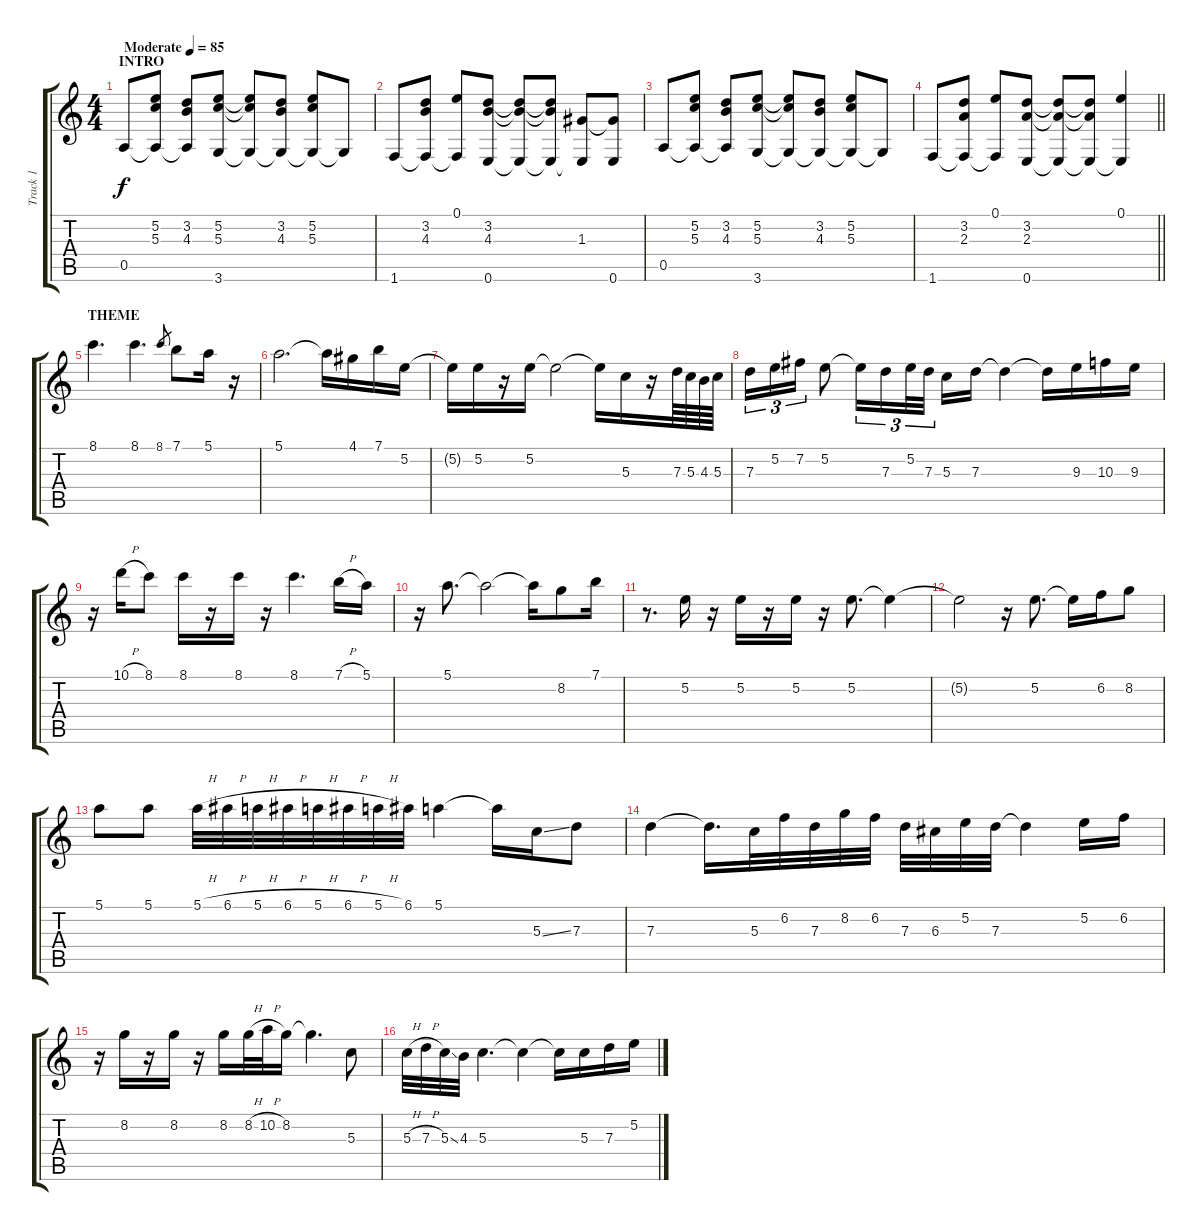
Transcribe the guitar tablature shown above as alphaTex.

\track ("Track 1" "Track 1") {instrument acousticguitarsteel}
\staff {score tabs}
\tuning (E4 B3 G3 D3 A2 E2) {hide}
\ts (4 4)
\section ("" "INTRO")
\tempo (85 "Moderate")
\clef g2
\ks c
0.5.8{dy f instrument acousticguitarsteel} (5.2 5.3 0.5{t}).8 (3.2 4.3 0.5{t}).8 (5.2 5.3 3.6).8 (5.2{t} 5.3{t} 3.6{t}).8 (3.2 4.3 3.6{t}).8 (5.2 5.3 3.6{t}).8 3.6{t}.8 |
1.6.8 (3.2 4.3 1.6{t}).8 (0.1 1.6{t}).8 (3.2 4.3 0.6).8 (3.2{t} 4.3{t} 0.6{t}).8 (3.2{t} 4.3{t} 0.6{t}).8 (1.3 0.6{t}).8 (1.3{t} 0.6).8 |
0.5.8 (5.2 5.3 0.5{t}).8 (3.2 4.3 0.5{t}).8 (5.2 5.3 3.6).8 (5.2{t} 5.3{t} 3.6{t}).8 (3.2 4.3 3.6{t}).8 (5.2 5.3 3.6{t}).8 3.6{t}.8 |
\barLineRight lightlight
1.6.8 (3.2 2.3 1.6{t}).8 (0.1 1.6{t}).8 (3.2 2.3 0.6).8 (3.2{t} 2.3{t} 0.6{t}).8 (3.2{t} 2.3{t} 0.6{t}).8 (0.1 0.6{t}).4 |
\section ("" "THEME")
8.1.4{d} 8.1.4{d} 8.1.8{gr} 7.1.8 5.1.16 r.16 |
5.1.2{d} 5.1{t}.16 4.1.16 7.1.16 5.2.16 |
5.2{t}.16 5.2.16 r.16 5.2.16 5.2{t}.2 5.2{t}.16 5.3.16 r.16 7.3.64 5.3.64 4.3.64 5.3.64 |
7.3.16{tu (3 2)} 5.2.16{tu (3 2)} 7.2.16{tu (3 2)} 5.2.8 5.2{t}.16{tu (3 2)} 7.3.16{tu (3 2)} 5.2.32{tu (3 2)} 7.3.32{tu (3 2) beam splitsecondary} 5.3.16 7.3.16 7.3{t}.4 7.3{t}.16 9.3.16 10.3.16 9.3.16 |
r.16 10.1{h}.16 8.1.8 8.1.16 r.16 8.1.16 r.16 8.1.4{d} 7.1{h}.16 5.1.16 |
r.16 5.1.8{d} 5.1{t}.2 5.1{t}.16 8.2.8 7.1.16 |
r.8{d} 5.2.16 r.16 5.2.16 r.16 5.2.16 r.16 5.2.8{d} 5.2{t}.4 |
5.2{t}.2 r.16 5.2.8{d} 5.2{t}.16 6.2.16 8.2.8 |
5.1.8 5.1.8 5.1{h}.32 6.1{h}.32 5.1{h}.32 6.1{h}.32 5.1{h}.32 6.1{h}.32 5.1{h}.32 6.1.32 5.1.4 5.1{t}.16 5.3{ss}.16 7.3.8 |
7.3.4 7.3{t}.16{d} 5.3.32 6.2.32 7.3.32 8.2.32 6.2.32 7.3.32 6.3.32 5.2.32 7.3.32 7.3{t}.4 5.2.16 6.2.16 |
r.16 8.2.16 r.16 8.2.16 r.16 8.2.16 8.2{h}.32 10.2{h}.32 8.2.16 8.2{t}.4{d} 5.3.8 |
5.3{h}.32 7.3{h}.32 5.3{ss}.32 4.3.32 5.3.4{d} 5.3{t}.4 5.3{t}.16 5.3.16 7.3.16 5.2.16
